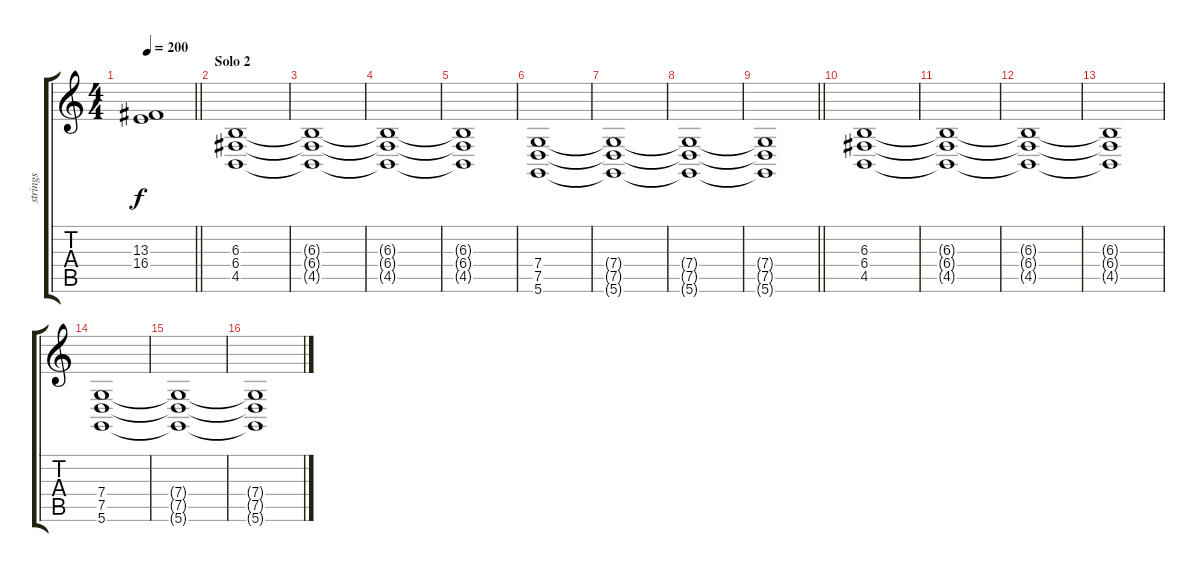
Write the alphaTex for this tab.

\track ("strings" "strings") {instrument stringensemble1}
\staff {score tabs}
\tuning (D4 A3 F3 C3 G2 D2) {hide}
\ts (4 4)
\tempo 200
\clef g2
\barLineRight lightlight
\ks c
(13.3{t} 16.4{t}).1{dy f} |
\section ("" "Solo 2")
(6.3 6.4 4.5).1{volume 15 instrument stringensemble1} |
(6.3{t} 6.4{t} 4.5{t}).1 |
(6.3{t} 6.4{t} 4.5{t}).1 |
(6.3{t} 6.4{t} 4.5{t}).1 |
(7.4 7.5 5.6).1 |
(7.4{t} 7.5{t} 5.6{t}).1 |
(7.4{t} 7.5{t} 5.6{t}).1 |
\barLineRight lightlight
(7.4{t} 7.5{t} 5.6{t}).1 |
(6.3 6.4 4.5).1{volume 15 instrument stringensemble1} |
(6.3{t} 6.4{t} 4.5{t}).1 |
(6.3{t} 6.4{t} 4.5{t}).1 |
(6.3{t} 6.4{t} 4.5{t}).1 |
(7.4 7.5 5.6).1 |
(7.4{t} 7.5{t} 5.6{t}).1 |
(7.4{t} 7.5{t} 5.6{t}).1
